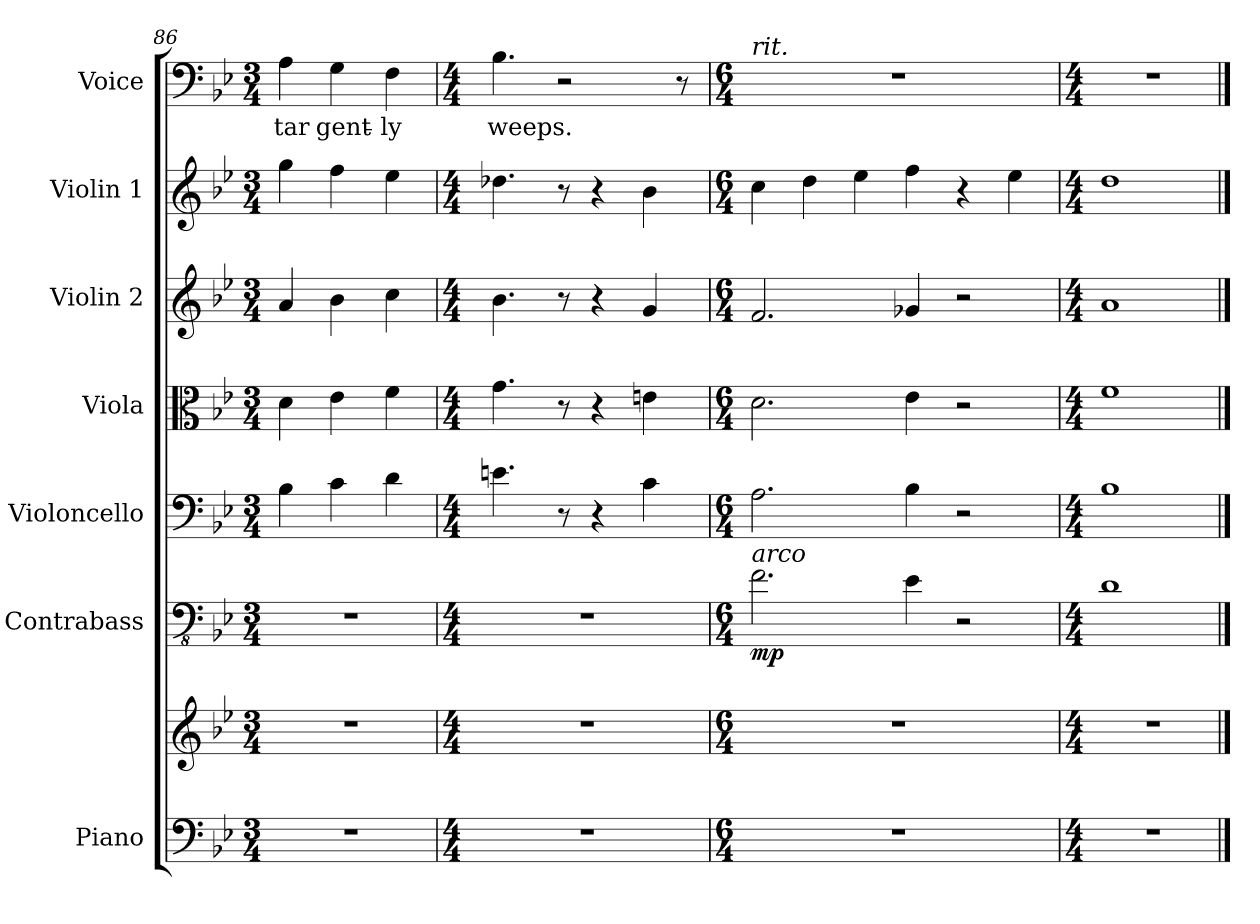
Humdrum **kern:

**kern	**kern	**kern	**dynam	**kern	**kern	**kern	**kern	**kern	**text
*part7	*part7	*part6	*part6	*part5	*part4	*part3	*part2	*part1	*part1
*staff8	*staff7	*staff6	*staff6	*staff5	*staff4	*staff3	*staff2	*staff1	*staff1
*I"Piano	*	*I"Contrabass	*	*I"Violoncello	*I"Viola	*I"Violin 2	*I"Violin 1	*I"Voice	*
*I'Pno.	*	*I'Cb.	*	*I'Vc.	*I'Vla.	*I'Vln. 2	*I'Vln. 1	*I'Vo.	*
!!LO:PB:g=z
*clefF4	*clefG2	*clefFv4	*	*clefF4	*clefC3	*clefG2	*clefG2	*clefF4	*
*	*	*ITrd7c12	*	*	*	*	*	*	*
*k[b-e-]	*k[b-e-]	*k[b-e-]	*	*k[b-e-]	*k[b-e-]	*k[b-e-]	*k[b-e-]	*k[b-e-]	*
*M3/4	*M3/4	*M3/4	*	*M3/4	*M3/4	*M3/4	*M3/4	*M3/4	*
=86	=86	=86	=86	=86	=86	=86	=86	=86	=86
2.r	2.r	2.r	.	4B-\	4d\	4a/	4gg\	4A\	-tar
.	.	.	.	4c\	4e-\	4b-\	4ff\	4G\	gent-
.	.	.	.	4d\	4f\	4cc\	4ee-\	4F\	-ly
=87	=87	=87	=87	=87	=87	=87	=87	=87	=87
*M4/4	*M4/4	*M4/4	*	*M4/4	*M4/4	*M4/4	*M4/4	*M4/4	*
1r	1r	1r	.	4.en\	4.g\	4.b-\	4.dd-X\	4.B-\	weeps.
.	.	.	.	8r	8r	8r	8r	2r	.
.	.	.	.	4r	4r	4r	4r	.	.
.	.	.	.	4c\	4en\	4g/	4b-\	.	.
.	.	.	.	.	.	.	.	8r	.
=88	=88	=88	=88	=88	=88	=88	=88	=88	=88
*M6/4	*M6/4	*M6/4	*	*M6/4	*M6/4	*M6/4	*M6/4	*M6/4	*
*	*	*	*	*	*	*	*	*MM70	*
!	!	!	!	!	!	!	!	!LO:TX:a:i:t=rit.	!
!	!	!LO:TX:a:i:t=arco	!	!	!	!	!	!	!
!	!	!	!LO:DY:b	!	!	!	!	!	!
1.r	1.r	2.FF\	mp	2.A\	2.d\	2.f/	4cc\	1.r	.
.	.	.	.	.	.	.	4dd\	.	.
.	.	.	.	.	.	.	4ee-\	.	.
.	.	4EE-\	.	4B-\	4e-\	4g-X/	4ff\	.	.
.	.	2r	.	2r	2r	2r	4r	.	.
.	.	.	.	.	.	.	4ee-\	.	.
=89	=89	=89	=89	=89	=89	=89	=89	=89	=89
*M4/4	*M4/4	*M4/4	*	*M4/4	*M4/4	*M4/4	*M4/4	*M4/4	*
*	*	*	*	*	*	*	*	*MM60	*
1r	1r	1DD	.	1B-	1f	1a	1dd	1r	.
==	==	==	==	==	==	==	==	==	==
*-	*-	*-	*-	*-	*-	*-	*-	*-	*-
